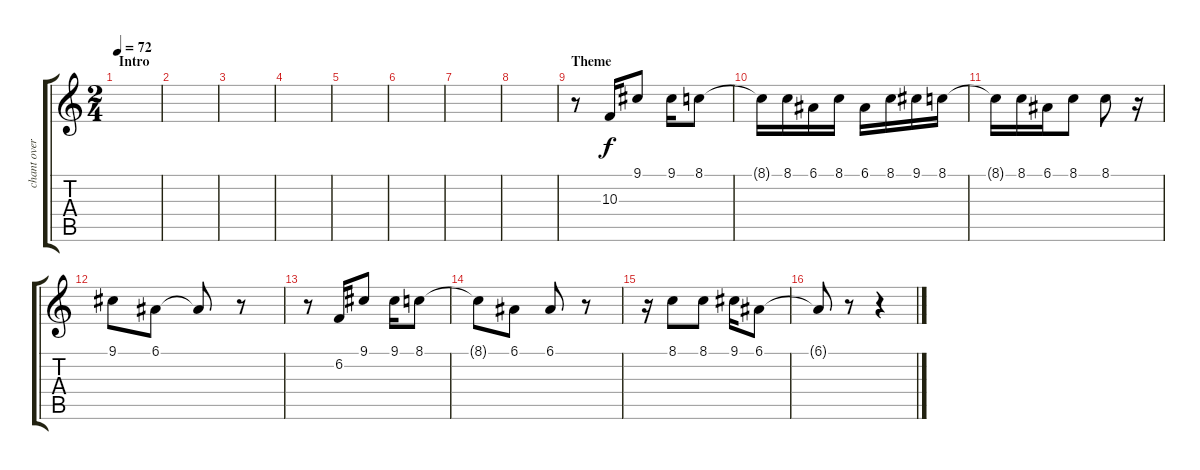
\track ("chant overdub" "chant over") {instrument piccolo}
\staff {score tabs}
\tuning (E4 B3 G3 D3 A2 E2) {hide}
\ts (2 4)
\section ("" "Intro")
\tempo 72
\clef g2
\ks c
|
|
|
|
|
|
|
|
\section ("" "Theme")
r.8 10.3.16 9.1.8 9.1.16 8.1.8 |
8.1{t}.16 8.1.16 6.1.16 8.1.16 6.1.16 8.1.16 9.1.16 8.1.16 |
8.1{t}.16 8.1.16 6.1.16 8.1.8 8.1.8 r.16 |
9.1.8 6.1.8 6.1{t}.8 r.8 |
r.8 6.2.16 9.1.8 9.1.16 8.1.8 |
8.1{t}.8 6.1.8 6.1.8 r.8 |
r.16 8.1.8 8.1.8 9.1.16 6.1.8 |
6.1{t}.8 r.8 r.4
